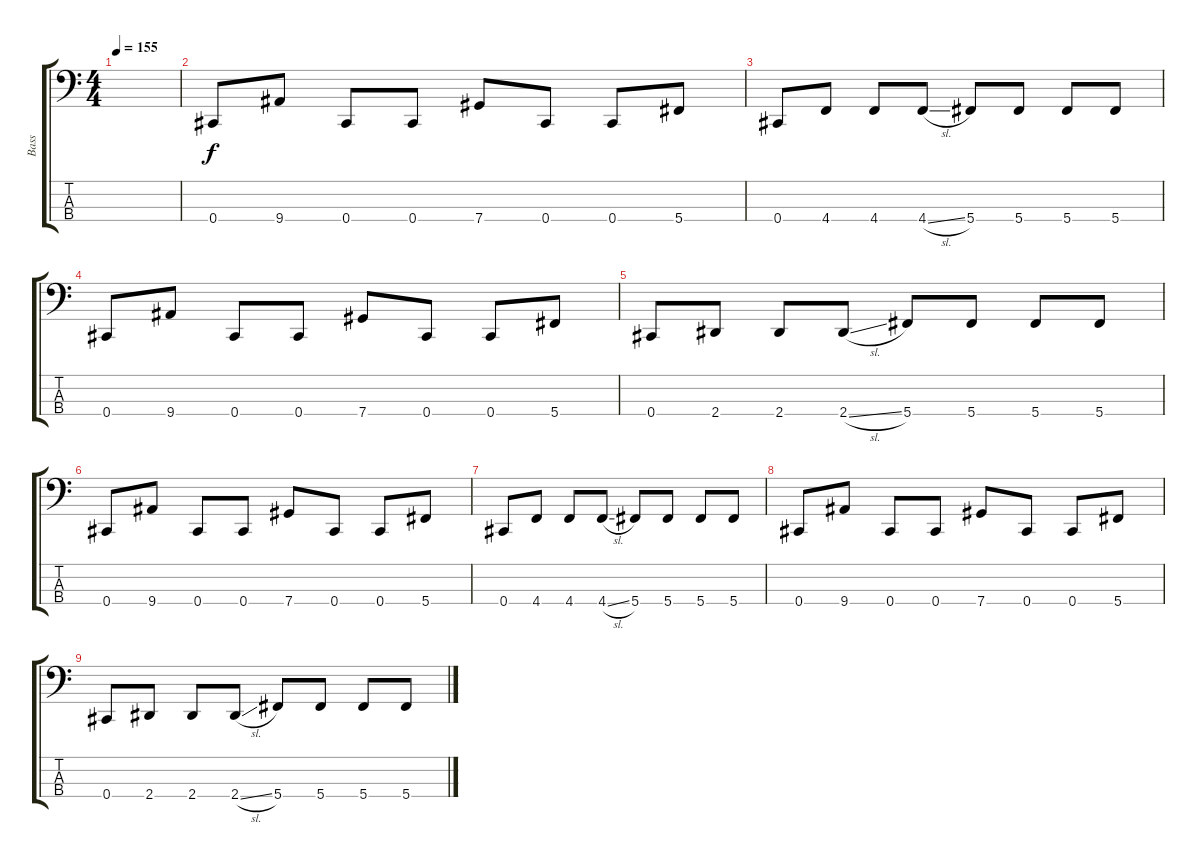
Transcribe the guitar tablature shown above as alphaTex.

\track ("Bass" "Bass") {instrument electricbassfinger}
\staff {score tabs}
\tuning (Gb2 Db2 Ab1 Db1) {hide}
\ts (4 4)
\tempo 155
\clef f4
\ks c
|
0.4.8 9.4.8 0.4.8 0.4.8 7.4.8 0.4.8 0.4.8 5.4.8 |
0.4.8 4.4.8 4.4.8 4.4{sl}.8 5.4.8 5.4.8 5.4.8 5.4.8 |
0.4.8 9.4.8 0.4.8 0.4.8 7.4.8 0.4.8 0.4.8 5.4.8 |
0.4.8 2.4.8 2.4.8 2.4{sl}.8 5.4.8 5.4.8 5.4.8 5.4.8 |
0.4.8 9.4.8 0.4.8 0.4.8 7.4.8 0.4.8 0.4.8 5.4.8 |
0.4.8 4.4.8 4.4.8 4.4{sl}.8 5.4.8 5.4.8 5.4.8 5.4.8 |
0.4.8 9.4.8 0.4.8 0.4.8 7.4.8 0.4.8 0.4.8 5.4.8 |
0.4.8 2.4.8 2.4.8 2.4{sl}.8 5.4.8 5.4.8 5.4.8 5.4.8
